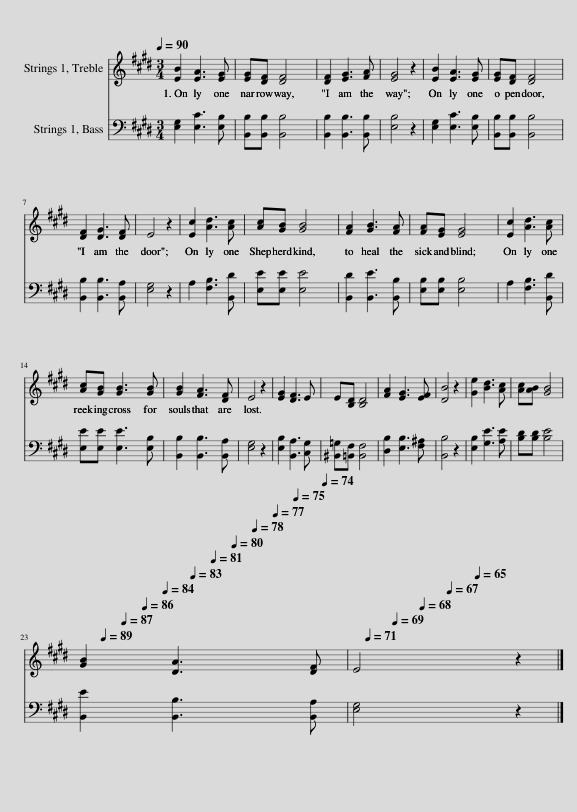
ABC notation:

X:1
%%score 1 2
L:1/8
Q:1/4=90
M:3/4
I:linebreak $
K:E
V:1 treble
V:2 bass
V:1
 [EB]2 [EA]3 [EG] | [EG][DF] [DF]4 | [DF]2 [EG]3 [FA] | [EG]4 z2 | [EB]2 [EA]3 [EG] | %5
 [EG][DF] [DF]4 |$ [DF]2 [DG]3 [DF] | E4 z2 | [Ec]2 [Ad]3 [Ac] | [Ac][GB] [GB]4 | %10
 [FA]2 [GB]3 [FA] | [FA][EG] [EG]4 | [Ec]2 [Ad]3 [Ac] |$ [Ac][GB] [GB]3 [GB] | [GB]2 [FA]3 [DF] | %15
 E4 z2 | [EG]2 [DF]3 E | E[B,D] [B,D]4 | [FA]2 [EG]3 [EF] | [DB]4 z2 | %20
 [Ge]2 [Bd]3 [Ac] | [Ac][AB] [GB]4 |$ [GB]2 [DA]3 [DF][Q:1/4=89][Q:1/4=87][Q:1/4=86][Q:1/4=84][Q:1/4=83][Q:1/4=81][Q:1/4=80][Q:1/4=78][Q:1/4=77][Q:1/4=75][Q:1/4=74] | E4 z2[Q:1/4=71][Q:1/4=69][Q:1/4=68][Q:1/4=67][Q:1/4=65] |] %24
V:2
 [E,G,]2 [E,C]3 [E,B,] | [B,,B,][B,,B,] [B,,B,]4 | [B,,B,]2 [B,,B,]3 [B,,B,] | [E,B,]4 z2 | [E,G,]2 [E,C]3 [E,B,] | %5
 [B,,B,][B,,B,] [B,,B,]4 |$ [B,,B,]2 [B,,B,]3 [B,,A,] | [E,G,]4 z2 | A,2 [F,B,]3 [B,,D] | [E,E][E,E] [E,E]4 | %10
 [B,,D]2 [B,,E]3 [B,,B,] | [E,B,][E,B,] [E,B,]4 | A,2 [F,B,]3 [B,,D] |$ [E,E][E,E] [E,E]3 [E,B,] | [B,,B,]2 [B,,B,]3 [B,,A,] | %15
 [E,G,]4 z2 | [E,B,]2 [B,,A,]3 [C,G,] | [^B,,=G,][=B,,F,] [B,,F,]4 | [D,B,]2 [E,B,]3 [F,^A,] | [B,,B,]4 z2 | %20
 [E,B,]2 [G,E]3 [A,E] | [B,D][B,D] [B,E]4 |$ [B,,E]2 [B,,B,]3 [B,,A,] | [E,G,]4 z2 |] %24
